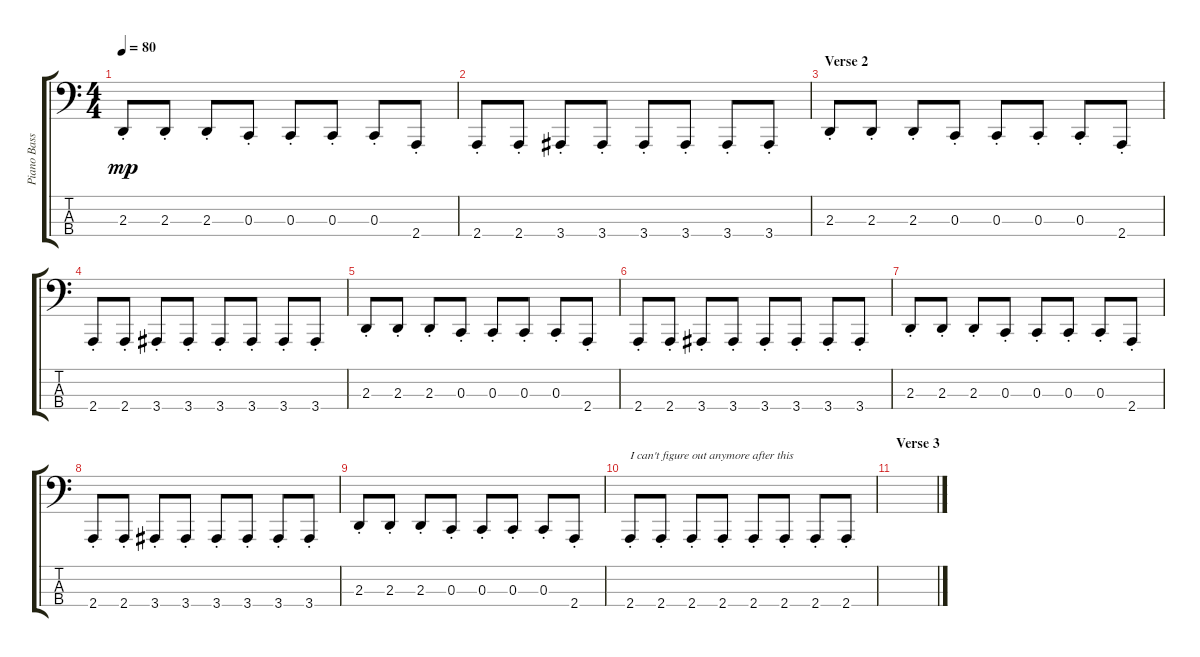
\track ("Piano Bass" "Piano Bass") {instrument acousticgrandpiano}
\staff {score tabs}
\tuning (Bb2 F2 C2 G1) {hide}
\ts (4 4)
\tempo 80
\clef f4
\ks c
2.3{st}.8{dy mp} 2.3{st}.8 2.3{st}.8 0.3{st}.8 0.3{st}.8 0.3{st}.8 0.3{st}.8 2.4{st}.8 |
2.4{st}.8 2.4{st}.8 3.4{st}.8 3.4{st}.8 3.4{st}.8 3.4{st}.8 3.4{st}.8 3.4{st}.8 |
\section ("" "Verse 2")
2.3{st}.8 2.3{st}.8 2.3{st}.8 0.3{st}.8 0.3{st}.8 0.3{st}.8 0.3{st}.8 2.4{st}.8 |
2.4{st}.8 2.4{st}.8 3.4{st}.8 3.4{st}.8 3.4{st}.8 3.4{st}.8 3.4{st}.8 3.4{st}.8 |
2.3{st}.8 2.3{st}.8 2.3{st}.8 0.3{st}.8 0.3{st}.8 0.3{st}.8 0.3{st}.8 2.4{st}.8 |
2.4{st}.8 2.4{st}.8 3.4{st}.8 3.4{st}.8 3.4{st}.8 3.4{st}.8 3.4{st}.8 3.4{st}.8 |
2.3{st}.8 2.3{st}.8 2.3{st}.8 0.3{st}.8 0.3{st}.8 0.3{st}.8 0.3{st}.8 2.4{st}.8 |
2.4{st}.8 2.4{st}.8 3.4{st}.8 3.4{st}.8 3.4{st}.8 3.4{st}.8 3.4{st}.8 3.4{st}.8 |
2.3{st}.8 2.3{st}.8 2.3{st}.8 0.3{st}.8 0.3{st}.8 0.3{st}.8 0.3{st}.8 2.4{st}.8 |
2.4{st}.8{txt "I can't figure out anymore after this"} 2.4{st}.8 2.4{st}.8 2.4{st}.8 2.4{st}.8 2.4{st}.8 2.4{st}.8 2.4{st}.8 |
\section ("" "Verse 3")
